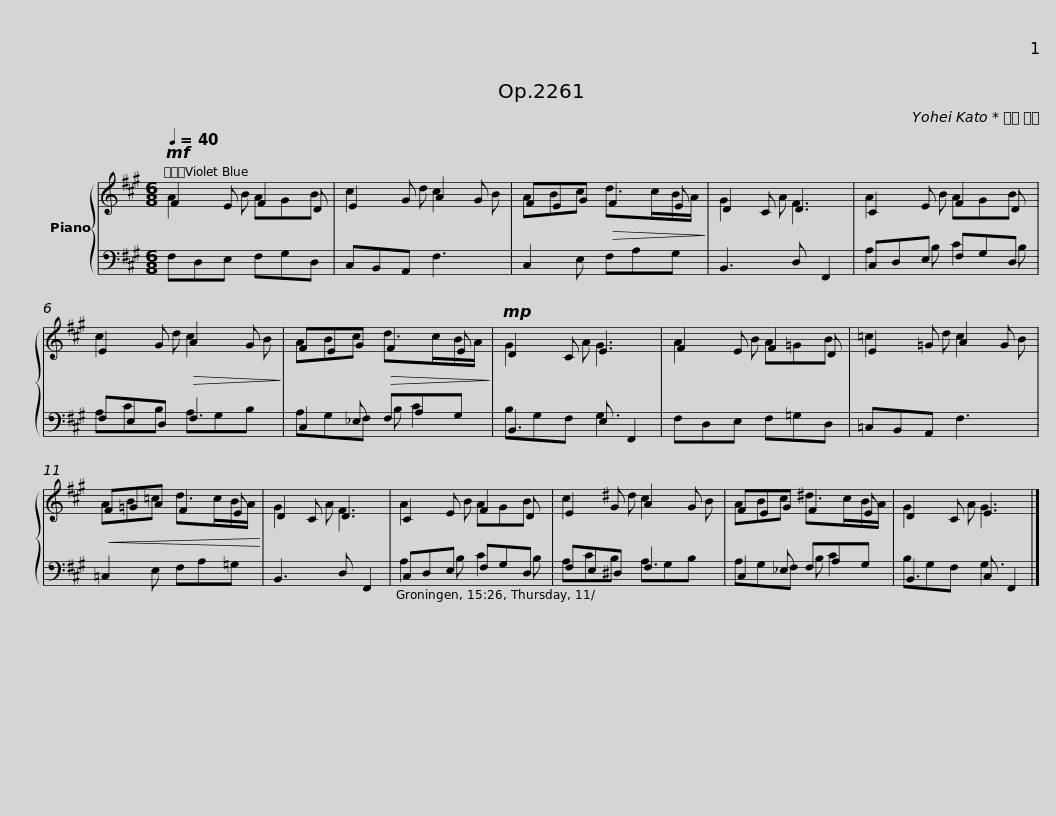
X:1
%%score { ( 1 2 ) | ( 3 4 ) }
L:1/8
Q:1/4=40
M:6/8
I:linebreak $
K:A
V:1 treble
V:2 treble
V:3 bass
V:4 bass
V:1
!mf! F2 E F2 D | E2 G A2 G | FEG!>(! F2 E!>)! | D2 C D3 |$ C2 E F2 D | %5
 E2 G!>(! A2 G!>)! | FEG!>(! F2 E!>)! |!mp! D2 C E3 |$ F2 E F2 D | E2 =G A2 G | %10
!<(! F=GA F2 E!<)! | D2 C D3 |$ C2 E F2 D | E2 G A2 G | FEG F2 E | %15
 D2 C E3 |] %16
V:2
 A2 B AGB | c2 d c2 B | ABc d>cB/A/ | G2 A F3 |$ A2 B AGB | %5
 c2 d c2 B | ABc d>cB/A/ | G2 A G3 |$ A2 B A=GB | =c2 d c2 B | %10
 AB=c d>cB/A/ | G2 A F3 |$ A2 B AGB | c2 ^d c2 B | ABc ^d>cB/A/ | %15
 G2 A G3 |] %16
V:3
 F,D,E, F,G,D, | C,B,,A,, F,3 | C,2 E, F,A,G, | B,,3 D, F,,2 |$ C,D,E, F,G,D, | %5
 F,E,D, F,3 | C,2 _E, F,A,G, | B,,3 E, F,,2 |$ F,D,E, F,=G,D, | =C,B,,A,, F,3 | %10
 =C,2 E, F,A,=G, | B,,3 D, F,,2 |$ C,D,E, F,G,D, | F,E,^D, F,3 | C,2 _E, F,A,G, | %15
 B,,3 C, F,,2 |] %16
V:4
 x6 | x6 | x6 | x6 |$ A,2 B, C2 B, | %5
 A,CB, A,G,B, | A,G,F, B, C2 | B,G,F, G,3 |$ x6 | x6 | %10
 x6 | x6 |$ A,2 B, C2 B, | A,CB, A,G,B, | A,G,F, B, C2 | %15
 B,G,F, G,3 |] %16
